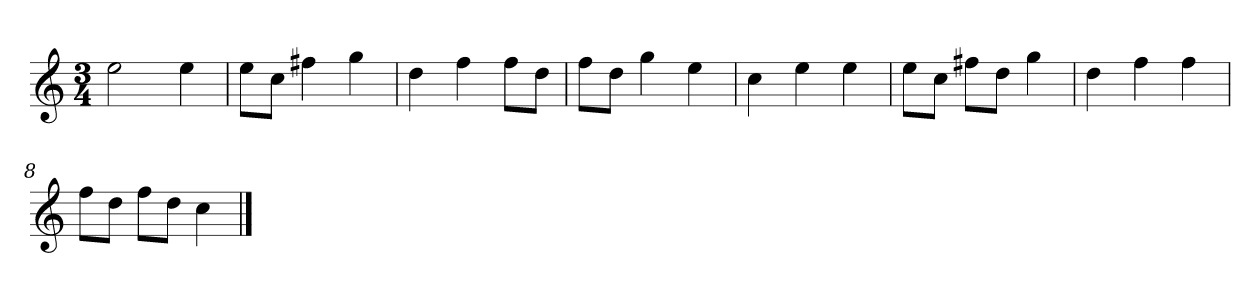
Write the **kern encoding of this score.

**kern
*part1
*staff1
*clefG2
*k[]
*C:
*M3/4
=
2ee
4ee
=2
8ee\L
8cc\J
4ff#X
4gg
=3
4dd
4ff
8ff\L
8dd\J
=4
8ff\L
8dd\J
4gg
4ee
=5y
4cc
4ee
4ee
=6
8ee\L
8cc\J
8ff#X\L
8dd\J
4gg
=7
4dd
4ff
4ff
=8
8ff\L
8dd\J
8ff\L
8dd\J
4cc
==
*-
